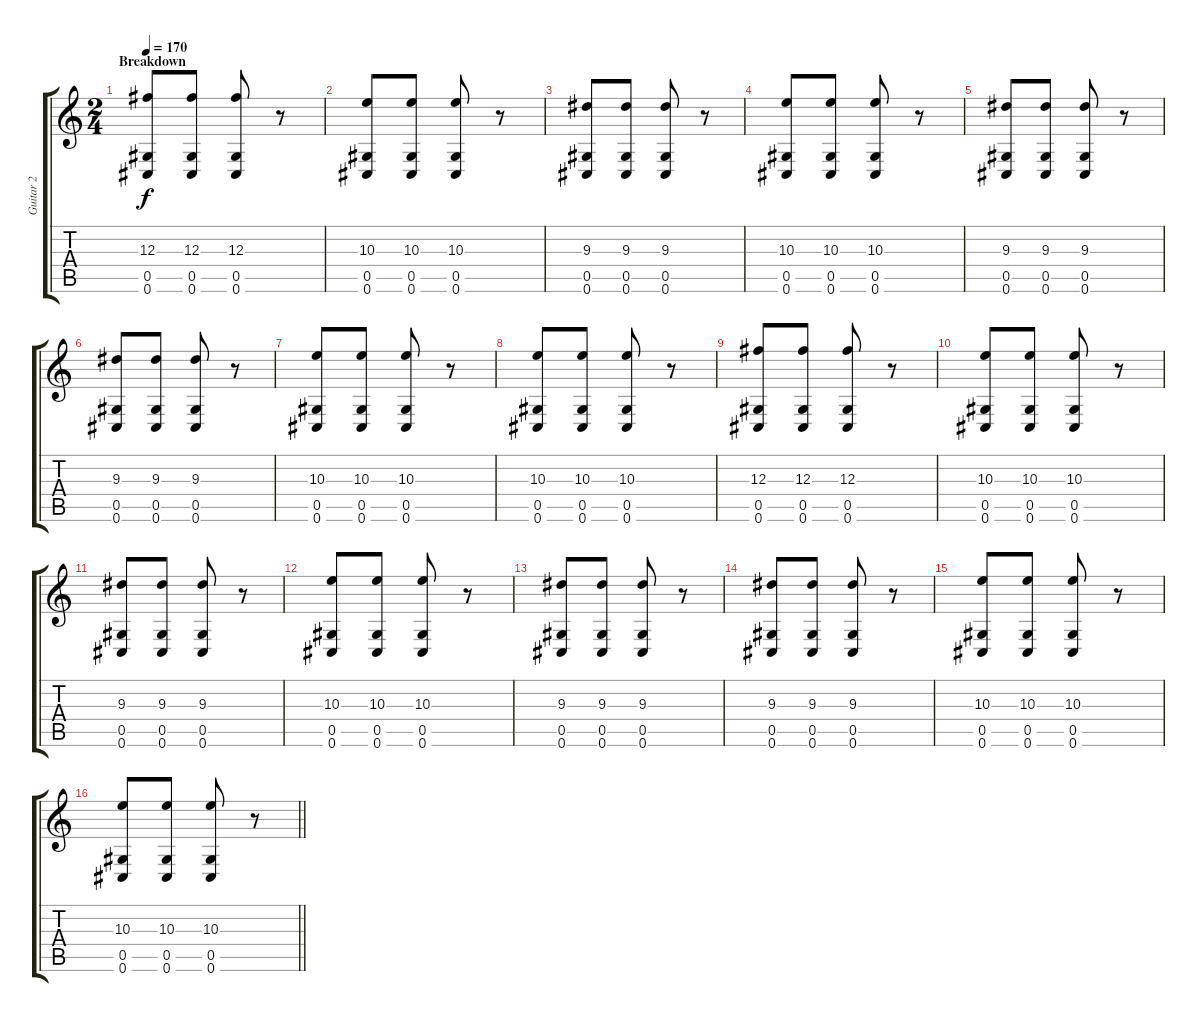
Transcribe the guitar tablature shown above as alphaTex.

\track ("Guitar 2" "Guitar 2") {instrument distortionguitar}
\staff {score tabs}
\tuning (Eb4 Bb3 Gb3 Db3 Ab2 Db2) {hide}
\ts (2 4)
\section ("" "Breakdown")
\tempo 170
\clef g2
\ks c
(12.3 0.5 0.6).8{dy f} (12.3 0.5 0.6).8 (12.3 0.5 0.6).8 r.8 |
(10.3 0.5 0.6).8 (10.3 0.5 0.6).8 (10.3 0.5 0.6).8 r.8 |
(9.3 0.5 0.6).8 (9.3 0.5 0.6).8 (9.3 0.5 0.6).8 r.8 |
(10.3 0.5 0.6).8 (10.3 0.5 0.6).8 (10.3 0.5 0.6).8 r.8 |
(9.3 0.5 0.6).8 (9.3 0.5 0.6).8 (9.3 0.5 0.6).8 r.8 |
(9.3 0.5 0.6).8 (9.3 0.5 0.6).8 (9.3 0.5 0.6).8 r.8 |
(10.3 0.5 0.6).8 (10.3 0.5 0.6).8 (10.3 0.5 0.6).8 r.8 |
(10.3 0.5 0.6).8 (10.3 0.5 0.6).8 (10.3 0.5 0.6).8 r.8 |
(12.3 0.5 0.6).8 (12.3 0.5 0.6).8 (12.3 0.5 0.6).8 r.8 |
(10.3 0.5 0.6).8 (10.3 0.5 0.6).8 (10.3 0.5 0.6).8 r.8 |
(9.3 0.5 0.6).8 (9.3 0.5 0.6).8 (9.3 0.5 0.6).8 r.8 |
(10.3 0.5 0.6).8 (10.3 0.5 0.6).8 (10.3 0.5 0.6).8 r.8 |
(9.3 0.5 0.6).8 (9.3 0.5 0.6).8 (9.3 0.5 0.6).8 r.8 |
(9.3 0.5 0.6).8 (9.3 0.5 0.6).8 (9.3 0.5 0.6).8 r.8 |
(10.3 0.5 0.6).8 (10.3 0.5 0.6).8 (10.3 0.5 0.6).8 r.8 |
\barLineRight lightlight
(10.3 0.5 0.6).8 (10.3 0.5 0.6).8 (10.3 0.5 0.6).8 r.8
